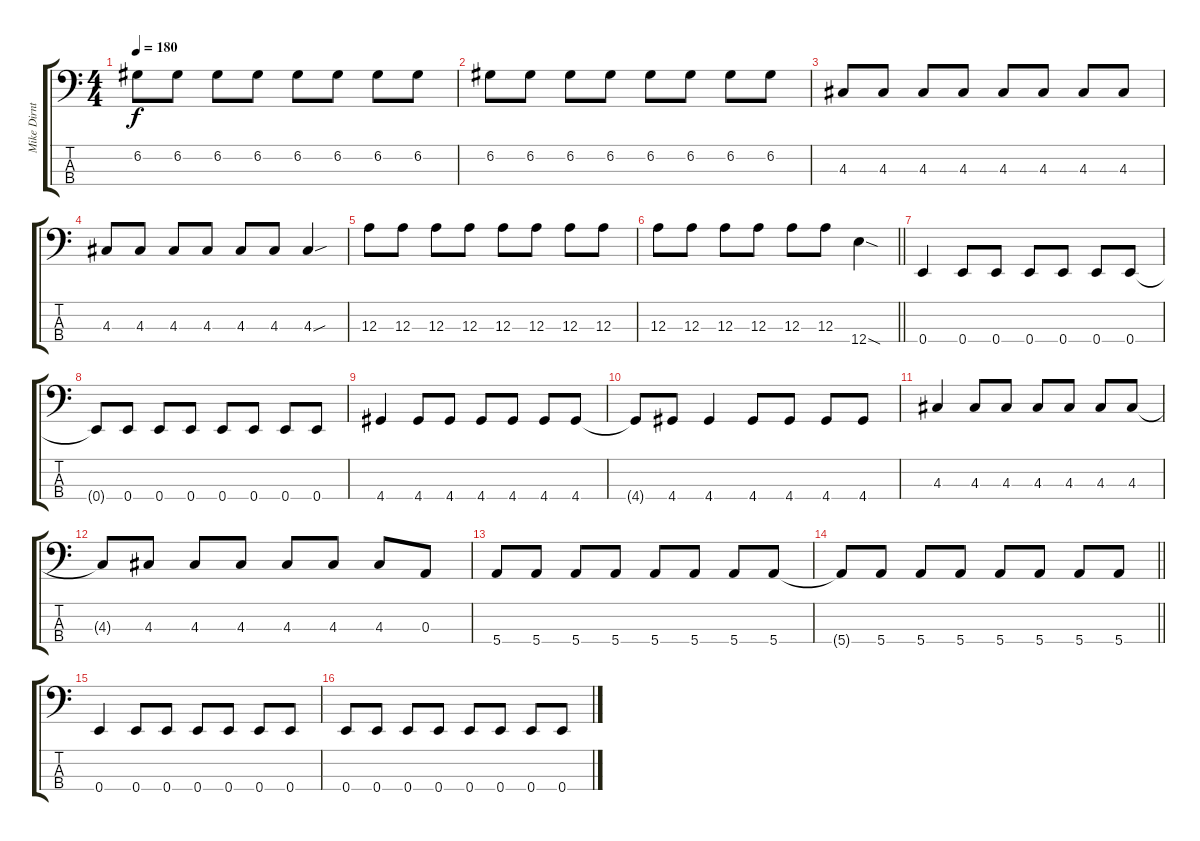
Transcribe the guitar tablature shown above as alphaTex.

\track ("Mike Dirnt" "Mike Dirnt") {instrument electricbassfinger}
\staff {score tabs}
\tuning (G2 D2 A1 E1) {hide}
\ts (4 4)
\tempo 180
\clef f4
\ks c
6.2.8{dy f} 6.2.8 6.2.8 6.2.8 6.2.8 6.2.8 6.2.8 6.2.8 |
6.2.8 6.2.8 6.2.8 6.2.8 6.2.8 6.2.8 6.2.8 6.2.8 |
4.3.8 4.3.8 4.3.8 4.3.8 4.3.8 4.3.8 4.3.8 4.3.8 |
4.3.8 4.3.8 4.3.8 4.3.8 4.3.8 4.3.8 4.3{sou}.4 |
12.3.8 12.3.8 12.3.8 12.3.8 12.3.8 12.3.8 12.3.8 12.3.8 |
\barLineRight lightlight
12.3.8 12.3.8 12.3.8 12.3.8 12.3.8 12.3.8 12.4{sod}.4 |
0.4.4 0.4.8 0.4.8 0.4.8 0.4.8 0.4.8 0.4.8 |
0.4{t}.8 0.4.8 0.4.8 0.4.8 0.4.8 0.4.8 0.4.8 0.4.8 |
4.4.4 4.4.8 4.4.8 4.4.8 4.4.8 4.4.8 4.4.8 |
4.4{t}.8 4.4.8 4.4.4 4.4.8 4.4.8 4.4.8 4.4.8 |
4.3.4 4.3.8 4.3.8 4.3.8 4.3.8 4.3.8 4.3.8 |
4.3{t}.8 4.3.8 4.3.8 4.3.8 4.3.8 4.3.8 4.3.8 0.3.8 |
5.4.8 5.4.8 5.4.8 5.4.8 5.4.8 5.4.8 5.4.8 5.4.8 |
\barLineRight lightlight
5.4{t}.8 5.4.8 5.4.8 5.4.8 5.4.8 5.4.8 5.4.8 5.4.8 |
0.4.4 0.4.8 0.4.8 0.4.8 0.4.8 0.4.8 0.4.8 |
0.4.8 0.4.8 0.4.8 0.4.8 0.4.8 0.4.8 0.4.8 0.4.8
